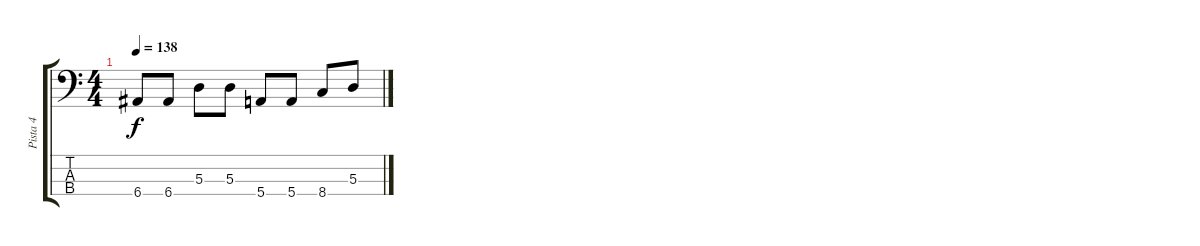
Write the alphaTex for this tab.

\track ("Pista 4" "Pista 4") {instrument electricbassfinger}
\staff {score tabs}
\tuning (G2 D2 A1 E1) {hide}
\ts (4 4)
\tempo 138
\clef f4
\ks c
6.4.8{dy f} 6.4.8 5.3.8 5.3.8 5.4.8 5.4.8 8.4.8 5.3.8
